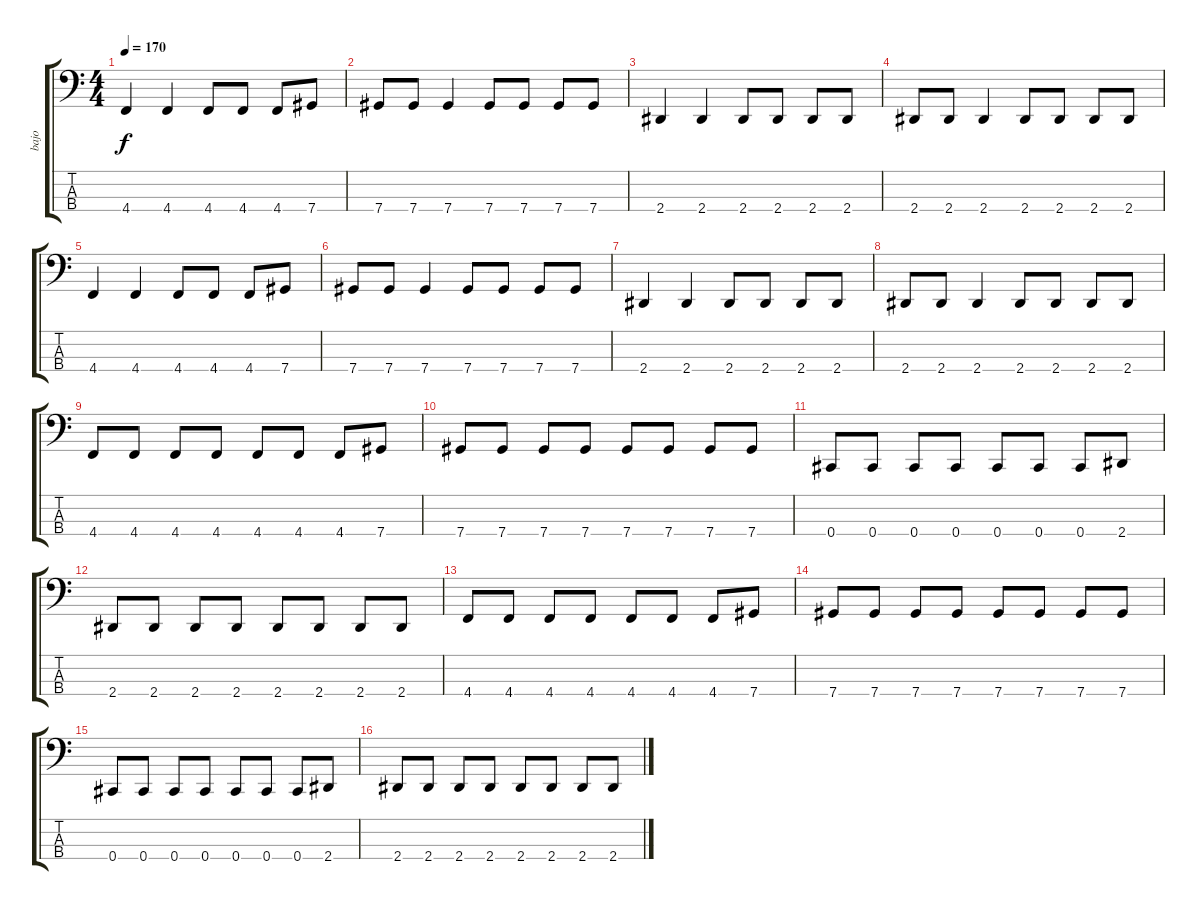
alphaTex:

\track ("bajo" "bajo") {instrument electricbassfinger}
\staff {score tabs}
\tuning (Gb2 Db2 Ab1 Db1) {hide}
\ts (4 4)
\tempo 170
\clef f4
\ks c
4.4.4{dy f} 4.4.4 4.4.8 4.4.8 4.4.8 7.4.8 |
7.4.8 7.4.8 7.4.4 7.4.8 7.4.8 7.4.8 7.4.8 |
2.4.4 2.4.4 2.4.8 2.4.8 2.4.8 2.4.8 |
2.4.8 2.4.8 2.4.4 2.4.8 2.4.8 2.4.8 2.4.8 |
4.4.4 4.4.4 4.4.8 4.4.8 4.4.8 7.4.8 |
7.4.8 7.4.8 7.4.4 7.4.8 7.4.8 7.4.8 7.4.8 |
2.4.4 2.4.4 2.4.8 2.4.8 2.4.8 2.4.8 |
2.4.8 2.4.8 2.4.4 2.4.8 2.4.8 2.4.8 2.4.8 |
4.4.8 4.4.8 4.4.8 4.4.8 4.4.8 4.4.8 4.4.8 7.4.8 |
7.4.8 7.4.8 7.4.8 7.4.8 7.4.8 7.4.8 7.4.8 7.4.8 |
0.4.8 0.4.8 0.4.8 0.4.8 0.4.8 0.4.8 0.4.8 2.4.8 |
2.4.8 2.4.8 2.4.8 2.4.8 2.4.8 2.4.8 2.4.8 2.4.8 |
4.4.8 4.4.8 4.4.8 4.4.8 4.4.8 4.4.8 4.4.8 7.4.8 |
7.4.8 7.4.8 7.4.8 7.4.8 7.4.8 7.4.8 7.4.8 7.4.8 |
0.4.8 0.4.8 0.4.8 0.4.8 0.4.8 0.4.8 0.4.8 2.4.8 |
2.4.8 2.4.8 2.4.8 2.4.8 2.4.8 2.4.8 2.4.8 2.4.8
